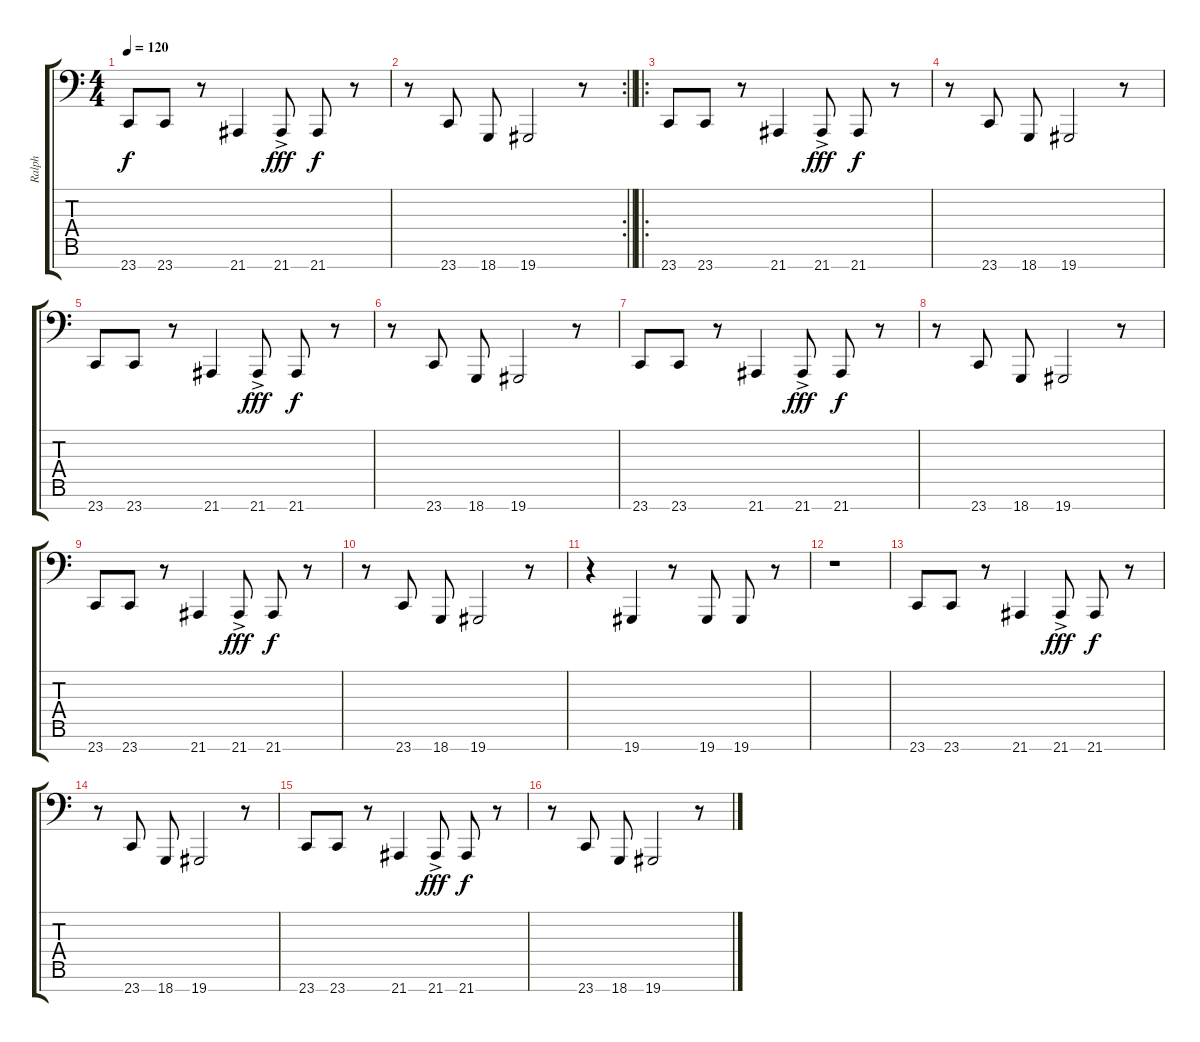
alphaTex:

\track ("Ralph" "Ralph") {instrument acousticgrandpiano}
\staff {score tabs}
\tuning (E4 B3 G3 D3 A2 E2 Db0) {hide}
\ts (4 4)
\tempo 120
\clef f4
\ks c
23.7.8{dy f} 23.7.8 r.8 21.7.4 21.7{ac}.8{dy fff} 21.7.8{dy f} r.8 |
\rc 2
\barLineRight lightlight
r.8 23.7.8 18.7.8 19.7.2 r.8 |
\ro
23.7.8 23.7.8 r.8 21.7.4 21.7{ac}.8{dy fff} 21.7.8{dy f} r.8 |
r.8 23.7.8 18.7.8 19.7.2 r.8 |
23.7.8 23.7.8 r.8 21.7.4 21.7{ac}.8{dy fff} 21.7.8{dy f} r.8 |
r.8 23.7.8 18.7.8 19.7.2 r.8 |
23.7.8 23.7.8 r.8 21.7.4 21.7{ac}.8{dy fff} 21.7.8{dy f} r.8 |
r.8 23.7.8 18.7.8 19.7.2 r.8 |
23.7.8 23.7.8 r.8 21.7.4 21.7{ac}.8{dy fff} 21.7.8{dy f} r.8 |
r.8 23.7.8 18.7.8 19.7.2 r.8 |
r.4 19.7.4 r.8 19.7.8 19.7.8 r.8 |
r.1 |
23.7.8 23.7.8 r.8 21.7.4 21.7{ac}.8{dy fff} 21.7.8{dy f} r.8 |
r.8 23.7.8 18.7.8 19.7.2 r.8 |
23.7.8 23.7.8 r.8 21.7.4 21.7{ac}.8{dy fff} 21.7.8{dy f} r.8 |
r.8 23.7.8 18.7.8 19.7.2 r.8
